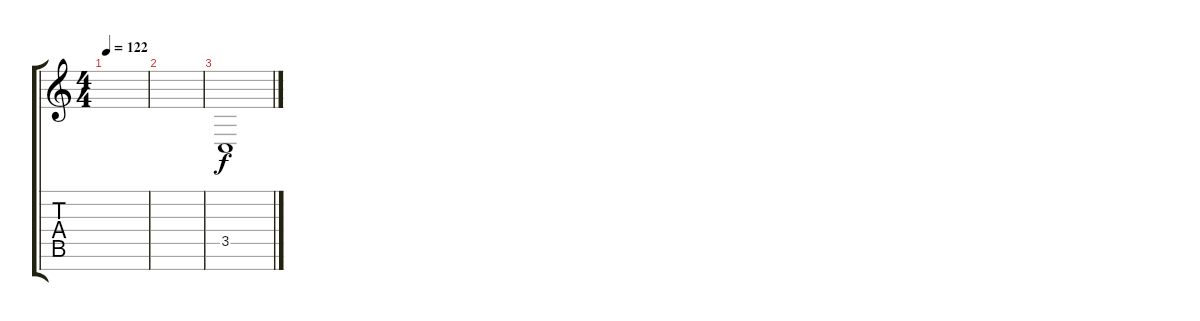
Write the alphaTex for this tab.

\track "" {mute instrument fx3crystal}
\staff {score tabs}
\tuning (E4 B3 G3 D3 A2 E2 B1) {hide}
\ts (4 4)
\tempo 122
\clef g2
\ks c
|
|
3.5.1
